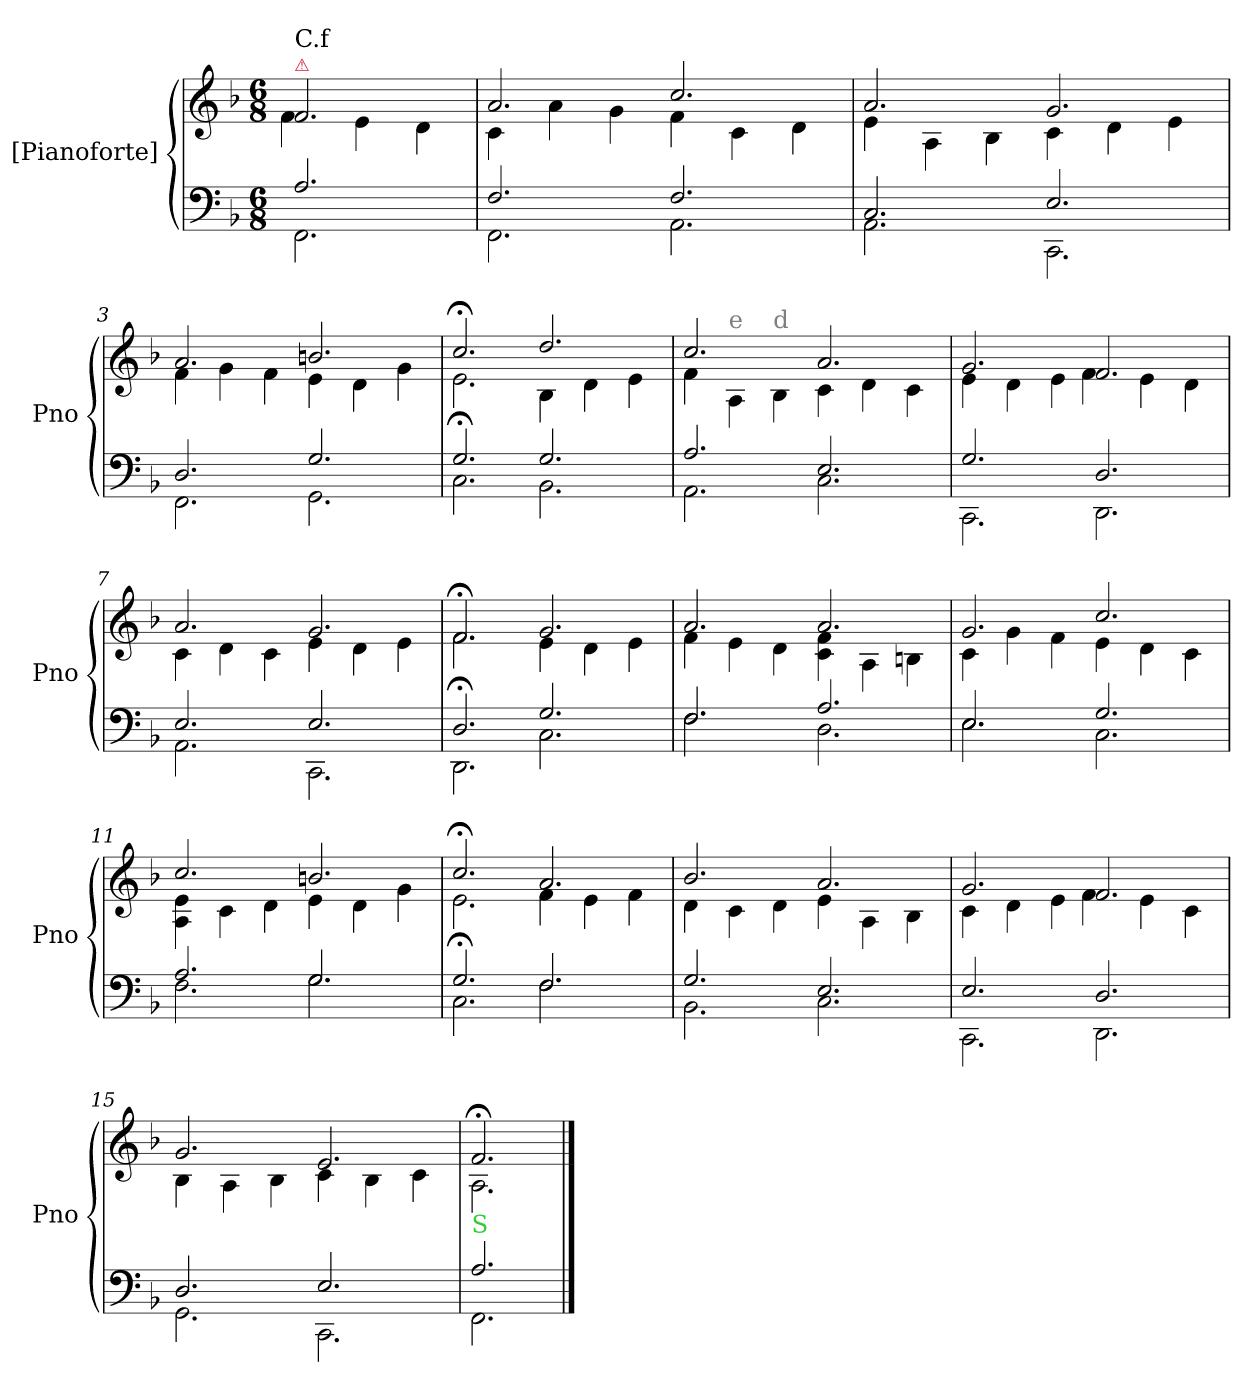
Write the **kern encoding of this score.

**kern	**kern
*part1	*part1
*staff2	*staff1
*I"[Pianoforte]	*
*I'Pno	*
*clefF4	*clefG2
*k[b-]	*k[b-]
*F:	*F:
*M6/8	*M6/8
=	=
*^	*^
!	!	!LO:TX:a:color=crimson:t=⚠	!
!	!	!LO:TX:a:t=C.f	!
2.A/	2.FF\	2.f/	4f\
.	.	.	4e\
.	.	.	4d\
=1	=1	=1	=1
2.F/	2.FF\	2.a/	4c\
.	.	.	4a\
.	.	.	4g\
2.F/	2.AA\	2.cc/	4f\
.	.	.	4c\
.	.	.	4d\
=2	=2	=2	=2
2.C/	2.AA\	2.a/	4e\
.	.	.	4A\
.	.	.	4B-\
2.E/	2.CC\	2.g/	4c\
.	.	.	4d\
.	.	.	4e\
=3	=3	=3	=3
2.D/	2.FF\	2.a/	4f\
.	.	.	4g\
.	.	.	4f\
2.G/	2.GG\	2.bn/	4e\
.	.	.	4d\
.	.	.	4g\
=4	=4	=4	=4
2.G;</	2.C\	2.cc;</	2.e\
2.G/	2.BB-\	2.dd/	4B-\
.	.	.	4d\
.	.	.	4e\
=5	=5	=5	=5
2.A/	2.AA\	2.cc/	4f\
!	!	!	!LO:TX:a:color=grey:t=e
.	.	.	4A\
!	!	!	!LO:TX:a:color=grey:t=d
.	.	.	4B-\
2.E/	2.C\	2.a/	4c\
.	.	.	4d\
.	.	.	4c\
=6	=6	=6	=6
2.G/	2.CC\	2.g/	4e\
.	.	.	4d\
.	.	.	4e\
2.D/	2.DD\	2.f/	4f\
.	.	.	4e\
.	.	.	4d\
=7	=7	=7	=7
2.E/	2.AA\	2.a/	4c\
.	.	.	4d\
.	.	.	4c\
2.E/	2.CC\	2.g/	4e\
.	.	.	4d\
.	.	.	4e\
=8	=8	=8	=8
2.D;</	2.DD\	2.f;</	2.f\
2.G/	2.C\	2.g/	4e\
.	.	.	4d\
.	.	.	4e\
=9	=9	=9	=9
2.F/	2.F\	2.a/	4f\
.	.	.	4e\
.	.	.	4d\
2.A/	2.D\	2.a/	4c\ 4f\
.	.	.	4A\
.	.	.	4Bn\
=10	=10	=10	=10
2.E/	2.E\	2.g/	4c\
.	.	.	4g\
.	.	.	4f\
2.G/	2.C\	2.cc/	4e\
.	.	.	4d\
.	.	.	4c\
=11	=11	=11	=11
2.A/	2.F\	2.cc/	4A\ 4e\
.	.	.	4c\
.	.	.	4d\
2.G/	2.G\	2.bn/	4e\
.	.	.	4d\
.	.	.	4g\
=12	=12	=12	=12
2.G;</	2.C\	2.cc;</	2.e\
2.F/	2.F\	2.a/	4f\
.	.	.	4e\
.	.	.	4f\
=13	=13	=13	=13
2.G/	2.BB-\	2.b-/	4d\
.	.	.	4c\
.	.	.	4d\
2.E/	2.C\	2.a/	4e\
.	.	.	4A\
.	.	.	4B-\
=14	=14	=14	=14
2.E/	2.CC\	2.g/	4c\
.	.	.	4d\
.	.	.	4e\
2.D/	2.DD\	2.f/	4f\
.	.	.	4e\
.	.	.	4c\
=15	=15	=15	=15
2.D/	2.GG\	2.g/	4B-\
.	.	.	4A\
.	.	.	4B-\
2.E/	2.CC\	2.e/	4c\
.	.	.	4B-\
.	.	.	4c\
=16	=16	=16	=16
!LO:TX:a:color=limegreen:t=S	!	!	!
2.A/	2.FF\	2.f;</	2.A\
*v	*v	*	*
*	*v	*v
==	==
*-	*-
